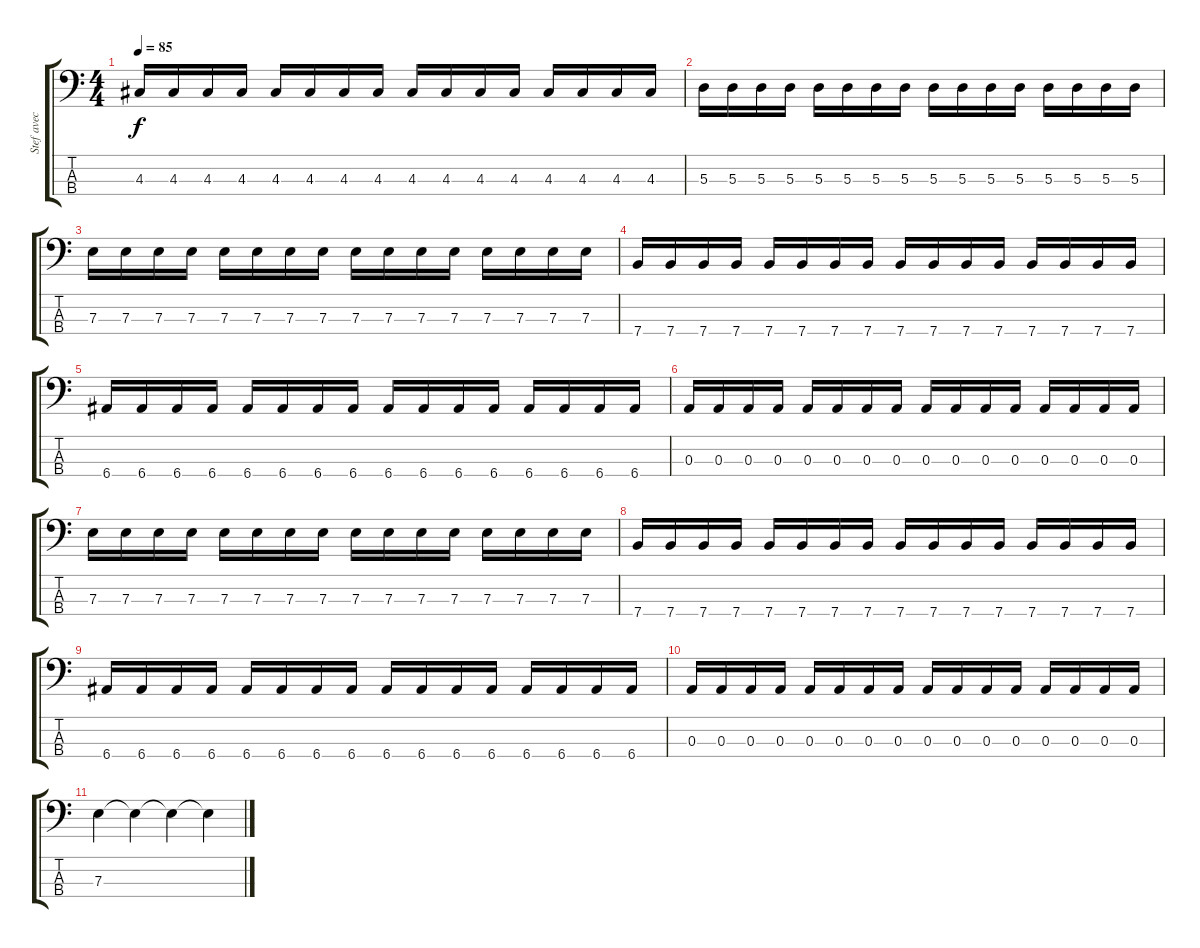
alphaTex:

\track ("Stef avec une jazz bass" "Stef avec ") {instrument electricbasspick}
\staff {score tabs}
\tuning (G2 D2 A1 E1) {hide}
\ts (4 4)
\tempo 85
\clef f4
\ks c
4.3.16{dy f} 4.3.16 4.3.16 4.3.16 4.3.16 4.3.16 4.3.16 4.3.16 4.3.16 4.3.16 4.3.16 4.3.16 4.3.16 4.3.16 4.3.16 4.3.16 |
5.3.16 5.3.16 5.3.16 5.3.16 5.3.16 5.3.16 5.3.16 5.3.16 5.3.16 5.3.16 5.3.16 5.3.16 5.3.16 5.3.16 5.3.16 5.3.16 |
7.3.16 7.3.16 7.3.16 7.3.16 7.3.16 7.3.16 7.3.16 7.3.16 7.3.16 7.3.16 7.3.16 7.3.16 7.3.16 7.3.16 7.3.16 7.3.16 |
7.4.16 7.4.16 7.4.16 7.4.16 7.4.16 7.4.16 7.4.16 7.4.16 7.4.16 7.4.16 7.4.16 7.4.16 7.4.16 7.4.16 7.4.16 7.4.16 |
6.4.16 6.4.16 6.4.16 6.4.16 6.4.16 6.4.16 6.4.16 6.4.16 6.4.16 6.4.16 6.4.16 6.4.16 6.4.16 6.4.16 6.4.16 6.4.16 |
0.3.16 0.3.16 0.3.16 0.3.16 0.3.16 0.3.16 0.3.16 0.3.16 0.3.16 0.3.16 0.3.16 0.3.16 0.3.16 0.3.16 0.3.16 0.3.16 |
7.3.16 7.3.16 7.3.16 7.3.16 7.3.16 7.3.16 7.3.16 7.3.16 7.3.16 7.3.16 7.3.16 7.3.16 7.3.16 7.3.16 7.3.16 7.3.16 |
7.4.16 7.4.16 7.4.16 7.4.16 7.4.16 7.4.16 7.4.16 7.4.16 7.4.16 7.4.16 7.4.16 7.4.16 7.4.16 7.4.16 7.4.16 7.4.16 |
6.4.16 6.4.16 6.4.16 6.4.16 6.4.16 6.4.16 6.4.16 6.4.16 6.4.16 6.4.16 6.4.16 6.4.16 6.4.16 6.4.16 6.4.16 6.4.16 |
0.3.16 0.3.16 0.3.16 0.3.16 0.3.16 0.3.16 0.3.16 0.3.16 0.3.16 0.3.16 0.3.16 0.3.16 0.3.16 0.3.16 0.3.16 0.3.16 |
7.3.4 7.3{t}.4 7.3{t}.4 7.3{t}.4
